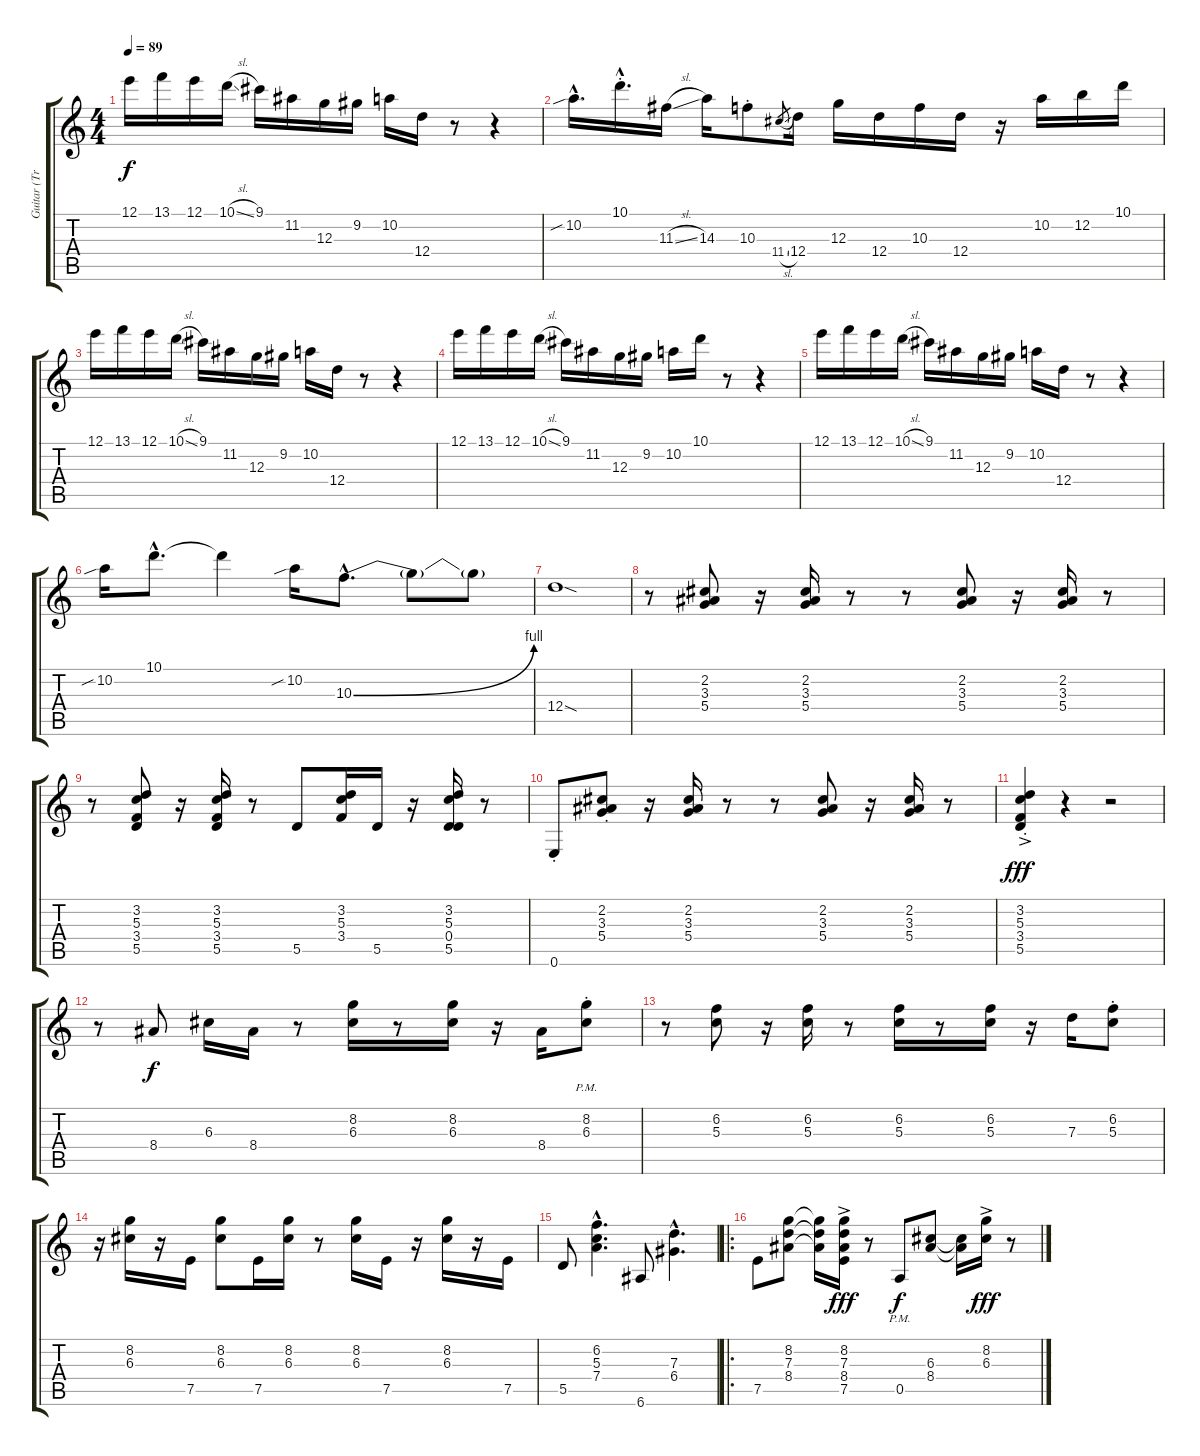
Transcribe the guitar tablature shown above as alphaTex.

\track ("Guitar (Trey Anastasio)" "Guitar (Tr") {instrument electricguitarjazz}
\staff {score tabs}
\tuning (E4 B3 G3 D3 A2 E2) {hide}
\ts (4 4)
\tempo 89
\clef g2
\ks c
12.1.16{dy f} 13.1.16 12.1.16 10.1{sl}.16 9.1.16 11.2.16 12.3.16 9.2.16 10.2.16 12.4.16 r.8 r.4 |
10.2{sib hac}.16{d} 10.1{hac st}.16{d} 11.3{sl}.16 14.3.16 10.3{st}.8 11.4{sl}.8{gr} 12.4.16 12.3.16 12.4.16 10.3.16 12.4.16 r.16 10.2.16 12.2.16 10.1.16 |
12.1.16 13.1.16 12.1.16 10.1{sl}.16 9.1.16 11.2.16 12.3.16 9.2.16 10.2.16 12.4.16 r.8 r.4 |
12.1.16 13.1.16 12.1.16 10.1{sl}.16 9.1.16 11.2.16 12.3.16 9.2.16 10.2.16 10.1.16 r.8 r.4 |
12.1.16 13.1.16 12.1.16 10.1{sl}.16 9.1.16 11.2.16 12.3.16 9.2.16 10.2.16 12.4.16 r.8 r.4 |
10.2{sib}.16 10.1{hac}.8{d} 10.1{t}.4 10.2{sib}.16 10.3{be (bend 0 0 60 4) hac}.8{d} 10.3{t}.8 10.3{t}.8 |
12.4{sod}.1 |
r.8 (2.2 3.3 5.4).8 r.16 (2.2 3.3 5.4).16 r.8 r.8 (2.2 3.3 5.4).8 r.16 (2.2 3.3 5.4).16 r.8 |
r.8 (3.2 5.3 3.4 5.5).8 r.16 (3.2 5.3 3.4 5.5).16 r.8 5.5.8 (3.2 5.3 3.4).16 5.5.16 r.16 (3.2 5.3 0.4 5.5).16 r.8 |
0.6{st}.8 (2.2{st} 3.3{st} 5.4{st}).8 r.16 (2.2 3.3 5.4).16 r.8 r.8 (2.2 3.3 5.4).8 r.16 (2.2 3.3 5.4).16 r.8 |
(3.2{ac st} 5.3{ac st} 3.4{ac st} 5.5{ac st}).4{dy fff} r.4 r.2 |
r.8 8.4.8{dy f instrument electricguitarmuted} 6.3.16 8.4.16 r.8 (8.2 6.3).16{instrument electricguitarjazz} r.8 (8.2 6.3).16 r.16 8.4.16 (8.2{pm} 6.3{st}).8 |
r.8 (6.2 5.3).8 r.16 (6.2 5.3).16 r.8 (6.2 5.3).16 r.8 (6.2 5.3).16 r.16 7.3.16 (6.2{st} 5.3{st}).8 |
r.16 (8.2 6.3).16 r.16 7.5.16 (8.2 6.3).8 7.5.16 (8.2 6.3).16 r.8 (8.2 6.3).16 7.5.16 r.16 (8.2 6.3).16 r.16 7.5.16 |
5.5.8 (6.2{hac} 5.3{hac} 7.4{hac}).4{d} 6.6.8 (7.3{hac} 6.4{hac}).4{d} |
\ro
7.5.8 (8.2 7.3 8.4).8 (8.2{t} 7.3{t} 8.4{t}).16 (8.2{ac} 7.3 8.4 7.5).16{dy fff} r.8 0.5{pm}.8{dy f} (6.3 8.4).8 (6.3{t} 8.4{t}).16 (8.2{ac} 6.3).16{dy fff} r.8
